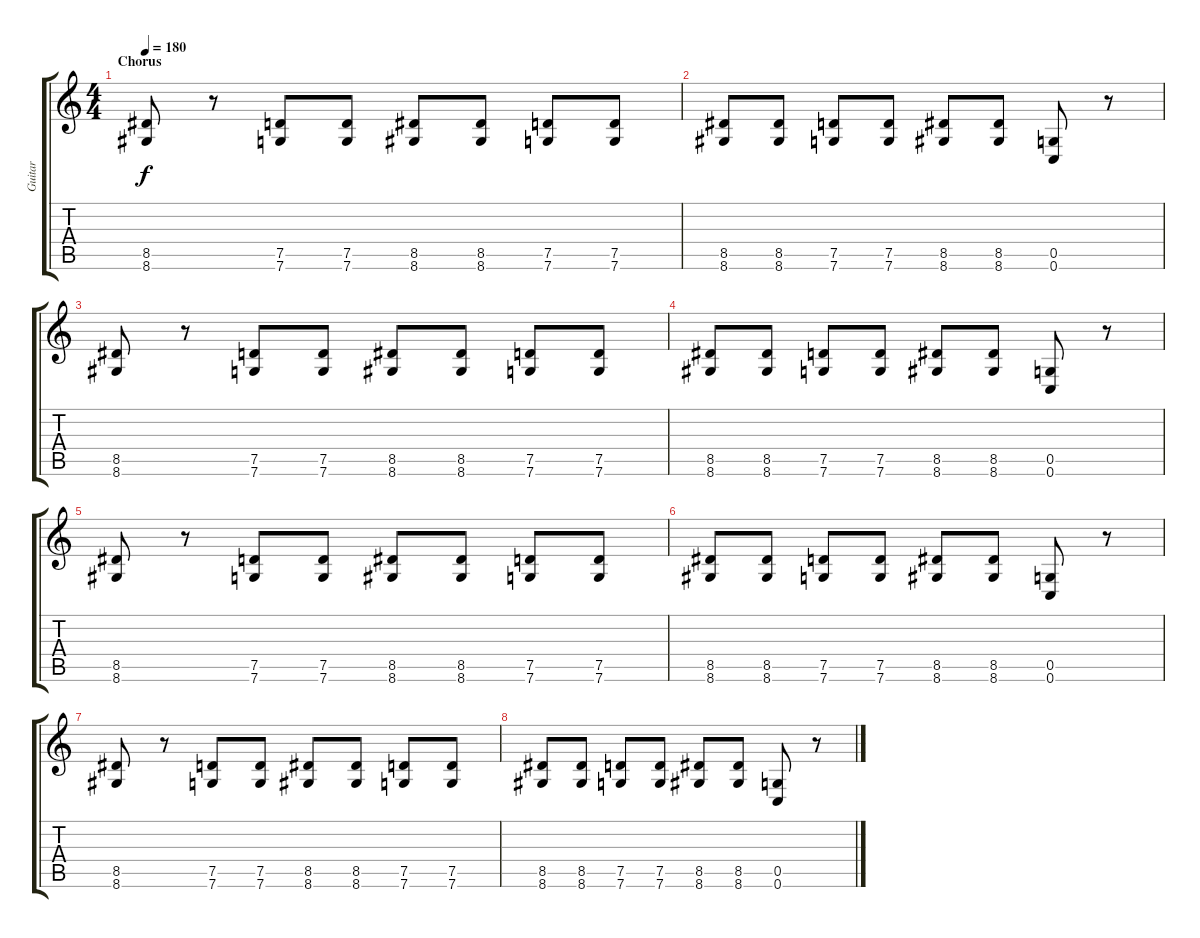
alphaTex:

\track ("Guitar" "Guitar") {instrument distortionguitar}
\staff {score tabs}
\tuning (D4 A3 F3 C3 G2 C2) {hide}
\ts (4 4)
\section ("" "Chorus")
\tempo 180
\clef g2
\ks c
(8.5 8.6).8{dy f} r.8 (7.5 7.6).8 (7.5 7.6).8 (8.5 8.6).8 (8.5 8.6).8 (7.5 7.6).8 (7.5 7.6).8 |
(8.5 8.6).8 (8.5 8.6).8 (7.5 7.6).8 (7.5 7.6).8 (8.5 8.6).8 (8.5 8.6).8 (0.5 0.6).8 r.8 |
(8.5 8.6).8 r.8 (7.5 7.6).8 (7.5 7.6).8 (8.5 8.6).8 (8.5 8.6).8 (7.5 7.6).8 (7.5 7.6).8 |
(8.5 8.6).8 (8.5 8.6).8 (7.5 7.6).8 (7.5 7.6).8 (8.5 8.6).8 (8.5 8.6).8 (0.5 0.6).8 r.8 |
(8.5 8.6).8 r.8 (7.5 7.6).8 (7.5 7.6).8 (8.5 8.6).8 (8.5 8.6).8 (7.5 7.6).8 (7.5 7.6).8 |
(8.5 8.6).8 (8.5 8.6).8 (7.5 7.6).8 (7.5 7.6).8 (8.5 8.6).8 (8.5 8.6).8 (0.5 0.6).8 r.8 |
(8.5 8.6).8 r.8 (7.5 7.6).8 (7.5 7.6).8 (8.5 8.6).8 (8.5 8.6).8 (7.5 7.6).8 (7.5 7.6).8 |
(8.5 8.6).8 (8.5 8.6).8 (7.5 7.6).8 (7.5 7.6).8 (8.5 8.6).8 (8.5 8.6).8 (0.5 0.6).8 r.8
